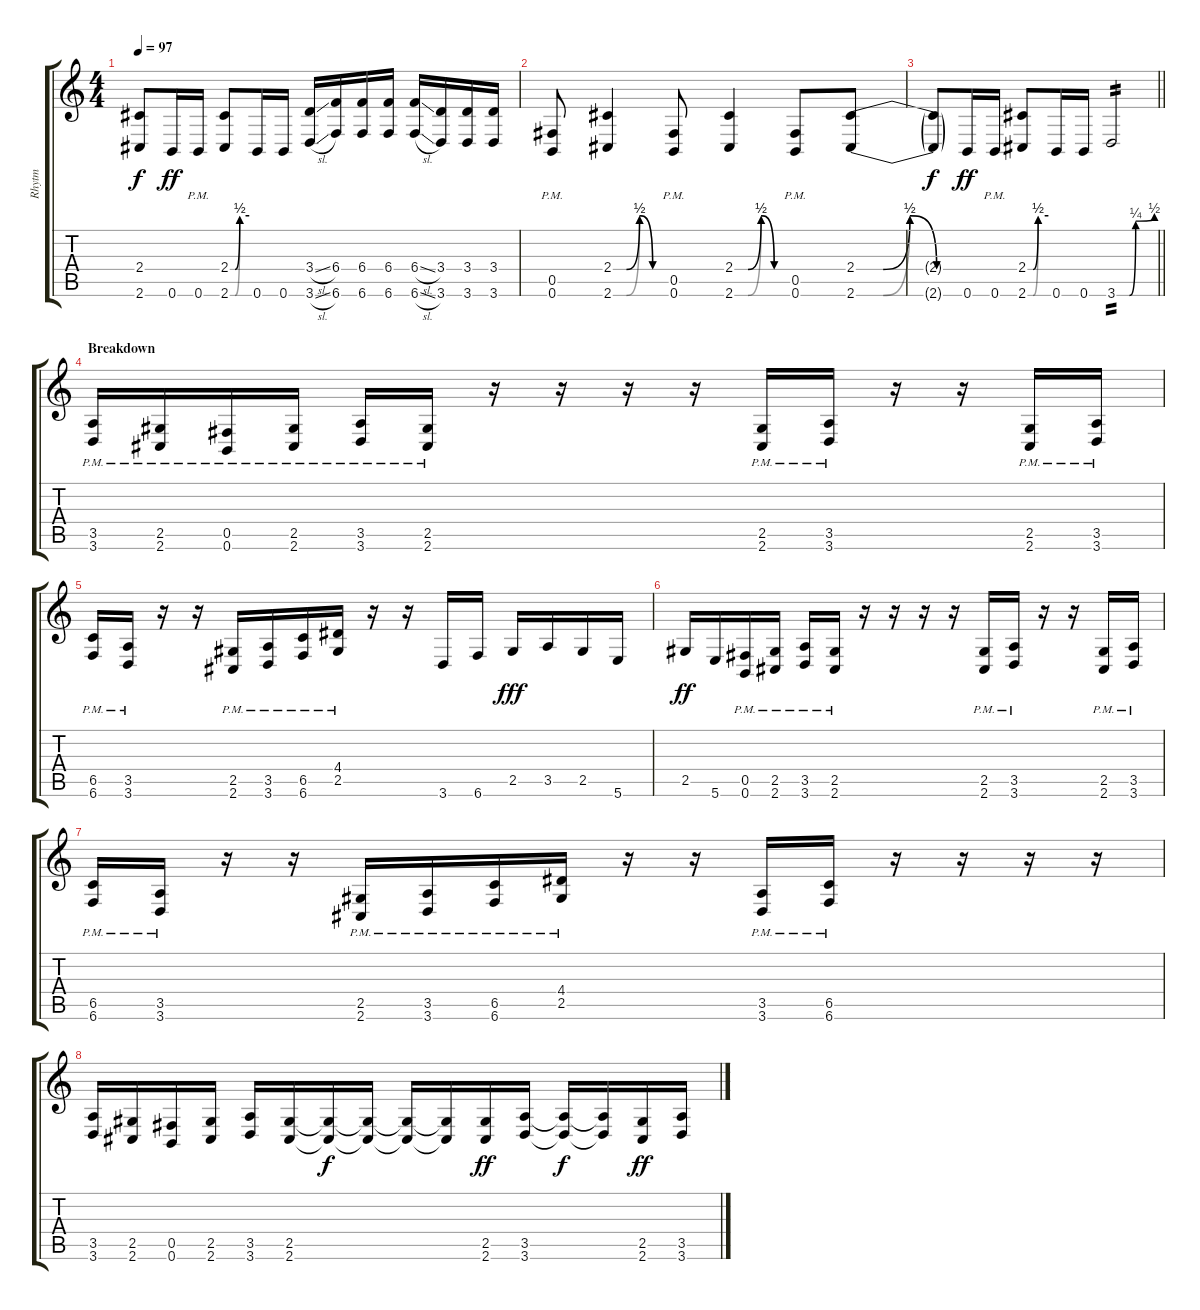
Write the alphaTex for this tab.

\track ("Rhytm" "Rhytm") {instrument distortionguitar}
\staff {score tabs}
\tuning (Db4 Ab3 E3 B2 Gb2 B1) {hide}
\ts (4 4)
\tempo 97
\clef g2
\ks c
(2.4{t} 2.6{t}).8{dy f} 0.6.16{dy ff} 0.6{pm}.16 (2.4{be (custom 0 0 15 0 30 2 60 2)} 2.6{be (custom 0 0 15 0 30 2 60 2)}).8 0.6.16 0.6.16 (3.4{sl} 3.6{sl}).16 (6.4 6.6).16 (6.4 6.6).16 (6.4 6.6).16 (6.4{sl} 6.6{sl}).16 (3.4 3.6).16 (3.4 3.6).16 (3.4 3.6).16 |
(0.5 0.6{pm}).8 (2.4{be (custom 0 0 15 0 30 2 45 0 60 0)} 2.6{be (custom 0 0 10 0 15 0 30 2 45 0 60 0)}).4 (0.5 0.6{pm}).8 (2.4{be (custom 0 0 15 0 30 2 45 0 60 0)} 2.6{be (custom 0 0 10 0 15 0 30 2 45 0 60 0)}).4 (0.5 0.6{pm}).8 (2.4{be (custom 0 0 15 0 30 2 45 0 60 0)} 2.6{be (custom 0 0 10 0 15 0 30 2 45 0 60 0)}).8 |
\barLineRight lightlight
(2.4{t} 2.6{t}).8{dy f} 0.6.16{dy ff} 0.6{pm}.16 (2.4{be (custom 0 0 15 0 30 2 60 2)} 2.6{be (custom 0 0 15 0 30 2 60 2)}).8 0.6.16 0.6.16 3.6{be (custom 0 0 20 0 30 1 60 2)}.2{tp 2} |
\section ("" "Breakdown")
(3.5{pm} 3.6{pm}).16 (2.5{pm} 2.6{pm}).16 (0.5{pm} 0.6{pm}).16 (2.5{pm} 2.6{pm}).16 (3.5{pm} 3.6{pm}).16 (2.5{pm} 2.6{pm}).16 r.16 r.16 r.16 r.16 (2.5{pm} 2.6{pm}).16 (3.5{pm} 3.6{pm}).16 r.16 r.16 (2.5{pm} 2.6{pm}).16 (3.5{pm} 3.6{pm}).16 |
(6.5{pm} 6.6{pm}).16 (3.5{pm} 3.6{pm}).16 r.16 r.16 (2.5{pm} 2.6{pm}).16 (3.5{pm} 3.6{pm}).16 (6.5{pm} 6.6{pm}).16 (4.4{pm} 2.5{pm}).16 r.16 r.16 3.6.16 6.6.16 2.5.16{dy fff} 3.5.16 2.5.16 5.6.16 |
2.5.16{dy ff} 5.6.16 (0.5{pm} 0.6{pm}).16 (2.5{pm} 2.6{pm}).16 (3.5{pm} 3.6{pm}).16 (2.5{pm} 2.6{pm}).16 r.16 r.16 r.16 r.16 (2.5{pm} 2.6{pm}).16 (3.5{pm} 3.6{pm}).16 r.16 r.16 (2.5{pm} 2.6{pm}).16 (3.5{pm} 3.6{pm}).16 |
(6.5{pm} 6.6{pm}).16 (3.5{pm} 3.6{pm}).16 r.16 r.16 (2.5{pm} 2.6{pm}).16 (3.5{pm} 3.6{pm}).16 (6.5{pm} 6.6{pm}).16 (4.4{pm} 2.5{pm}).16 r.16 r.16 (3.5{pm} 3.6{pm}).16 (6.5{pm} 6.6{pm}).16 r.16 r.16 r.16 r.16 |
(3.5 3.6).16 (2.5 2.6).16 (0.5 0.6).16 (2.5 2.6).16 (3.5 3.6).16 (2.5 2.6).16 (2.5{t} 2.6{t}).16{dy f} (2.5{t} 2.6{t}).16 (2.5{t} 2.6{t}).16 (2.5{t} 2.6{t}).16 (2.5 2.6).16{dy ff} (3.5 3.6).16 (3.5{t} 3.6{t}).16{dy f} (3.5{t} 3.6{t}).16 (2.5 2.6).16{dy ff} (3.5 3.6).16
